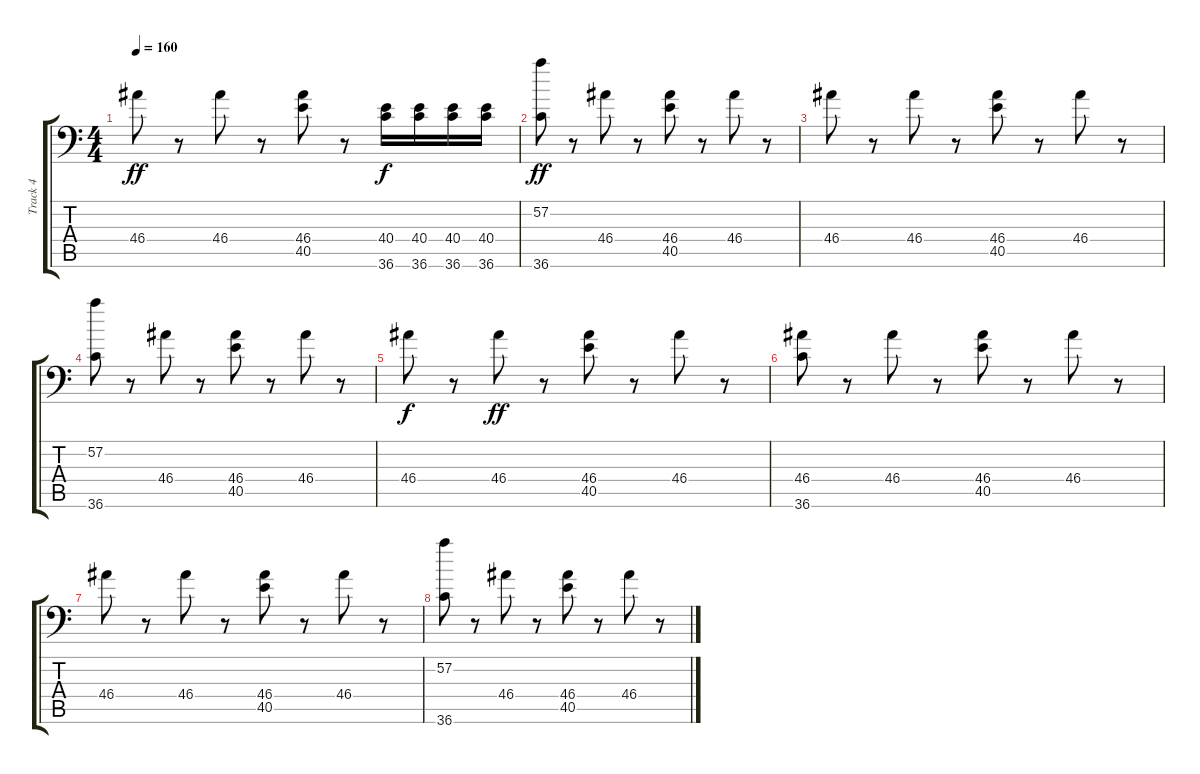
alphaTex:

\track ("Track 4" "Track 4") {instrument acousticgrandpiano}
\staff {score tabs}
\tuning (C-1 C-1 C-1 C-1 C-1 C-1) {hide}
\ts (4 4)
\tempo 160
\clef f4
\ks c
46.4.8{dy ff} r.8 46.4.8 r.8 (46.4 40.5).8 r.8 (40.4 36.6).16{dy f} (40.4 36.6).16 (40.4 36.6).16 (40.4 36.6).16 |
(57.2 36.6).8{dy ff} r.8 46.4.8 r.8 (46.4 40.5).8 r.8 46.4.8 r.8 |
46.4.8 r.8 46.4.8 r.8 (46.4 40.5).8 r.8 46.4.8 r.8 |
(57.2 36.6).8 r.8 46.4.8 r.8 (46.4 40.5).8 r.8 46.4.8 r.8 |
46.4.8{dy f} r.8 46.4.8{dy ff} r.8 (46.4 40.5).8 r.8 46.4.8 r.8 |
(46.4 36.6).8 r.8 46.4.8 r.8 (46.4 40.5).8 r.8 46.4.8 r.8 |
46.4.8 r.8 46.4.8 r.8 (46.4 40.5).8 r.8 46.4.8 r.8 |
(57.2 36.6).8 r.8 46.4.8 r.8 (46.4 40.5).8 r.8 46.4.8 r.8
